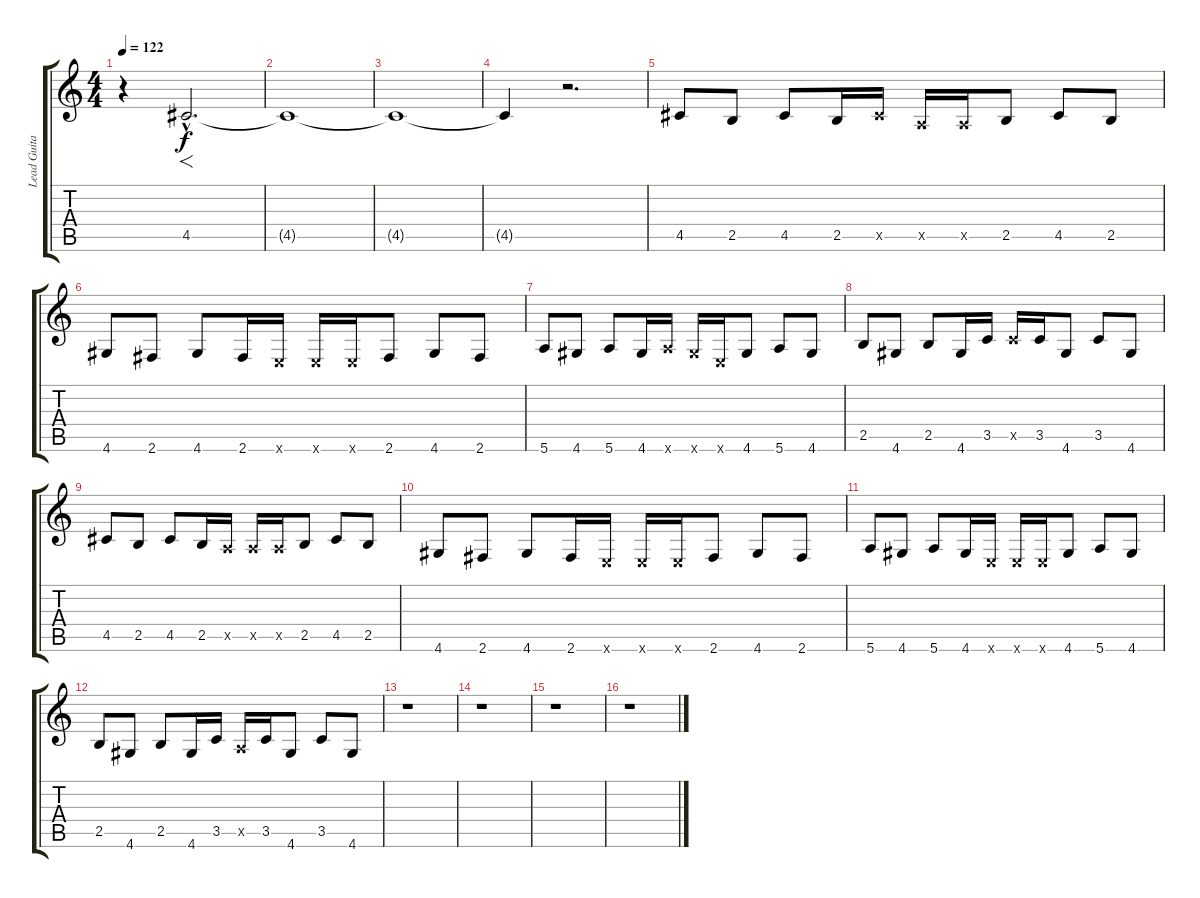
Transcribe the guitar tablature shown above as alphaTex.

\track ("Lead Guitar" "Lead Guita") {instrument overdrivenguitar}
\staff {score tabs}
\tuning (E4 B3 G3 D3 A2 E2) {hide}
\ts (4 4)
\tempo 122
\clef g2
\ks c
r.4{dy f instrument overdrivenguitar} 4.5{hac}.2{f d} |
4.5{t}.1 |
4.5{t}.1 |
4.5{t}.4 r.2{d} |
4.5.8 2.5.8 4.5.8 2.5.16 4.5{x}.16 0.5{x}.16 0.5{x}.16 2.5.8 4.5.8 2.5.8 |
4.6.8 2.6.8 4.6.8 2.6.16 0.6{x}.16 0.6{x}.16 0.6{x}.16 2.6.8 4.6.8 2.6.8 |
5.6.8 4.6.8 5.6.8 4.6.16 5.6{x}.16 4.6{x}.16 0.6{x}.16 4.6.8 5.6.8 4.6.8 |
2.5.8 4.6.8 2.5.8 4.6.16 3.5.16 3.5{x}.16 3.5.16 4.6.8 3.5.8 4.6.8 |
4.5.8 2.5.8 4.5.8 2.5.16 0.5{x}.16 0.5{x}.16 0.5{x}.16 2.5.8 4.5.8 2.5.8 |
4.6.8 2.6.8 4.6.8 2.6.16 0.6{x}.16 0.6{x}.16 0.6{x}.16 2.6.8 4.6.8 2.6.8 |
5.6.8 4.6.8 5.6.8 4.6.16 0.6{x}.16 0.6{x}.16 0.6{x}.16 4.6.8 5.6.8 4.6.8 |
2.5.8 4.6.8 2.5.8 4.6.16 3.5.16 0.5{x}.16 3.5.16 4.6.8 3.5.8 4.6.8 |
r.1 |
r.1 |
r.1 |
r.1
